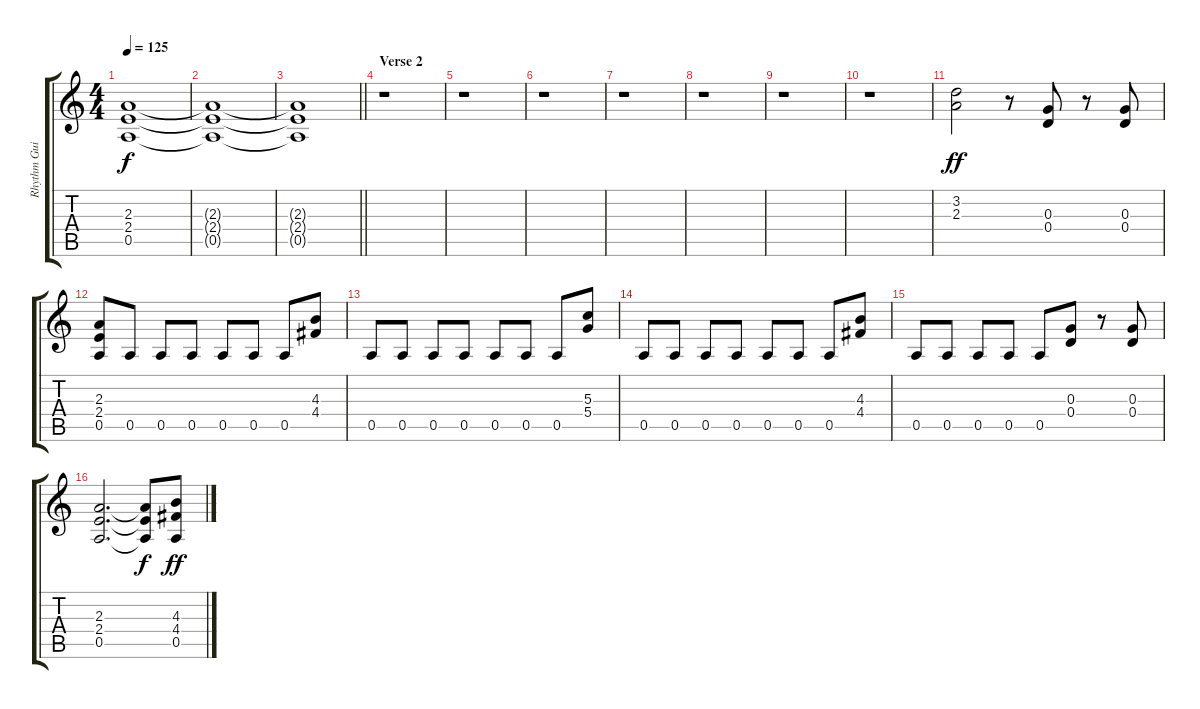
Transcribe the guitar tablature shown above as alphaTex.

\track ("Rhythm Guitar" "Rhythm Gui") {instrument distortionguitar}
\staff {score tabs}
\tuning (E4 B3 G3 D3 A2 E2) {hide}
\ts (4 4)
\tempo 125
\clef g2
\ks c
(2.3{t} 2.4{t} 0.5{t}).1{dy f} |
(2.3{t} 2.4{t} 0.5{t}).1 |
\barLineRight lightlight
(2.3{t} 2.4{t} 0.5{t}).1 |
\section ("" "Verse 2")
r.1 |
r.1 |
r.1 |
r.1 |
r.1 |
r.1 |
r.1 |
(3.2 2.3).2{dy ff} r.8 (0.3 0.4).8 r.8 (0.3 0.4).8 |
(2.3 2.4 0.5).8 0.5.8 0.5.8 0.5.8 0.5.8 0.5.8 0.5.8 (4.3 4.4).8 |
0.5.8 0.5.8 0.5.8 0.5.8 0.5.8 0.5.8 0.5.8 (5.3 5.4).8 |
0.5.8 0.5.8 0.5.8 0.5.8 0.5.8 0.5.8 0.5.8 (4.3 4.4).8 |
0.5.8 0.5.8 0.5.8 0.5.8 0.5.8 (0.3 0.4).8 r.8 (0.3 0.4).8 |
(2.3 2.4 0.5).2{d} (2.3{t} 2.4{t} 0.5{t}).8{dy f} (4.3 4.4 0.5).8{dy ff}
